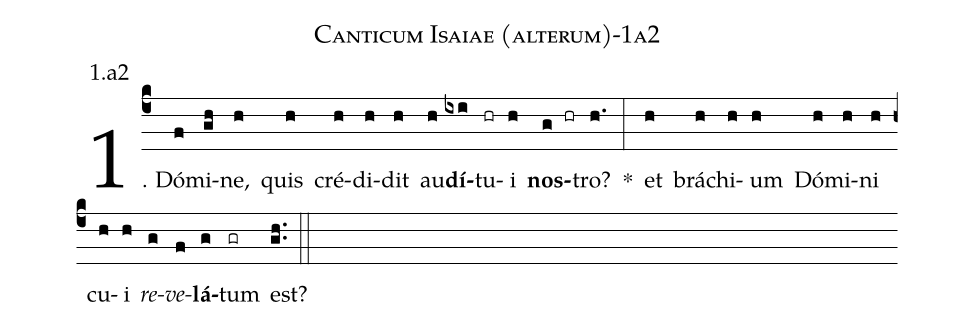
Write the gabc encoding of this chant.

name: Canticum Isaiae (alterum)-1a2;
annotation: 1.a2;
%%
(c4)1. Dó(f)mi(gh)ne,(h) quis(h) cré(h)di(h)dit(h) au(h)<b>dí</b>(ixi)tu(hr)i(h) <b>nos</b>(g hr)tro?(h.) *(:) et(h) brá(h)chi(h)um(h) Dó(h)mi(h)ni(h) cu(h)i(h) <i>re</i>(g)<i>ve</i>(f)<b>lá</b>(g)tum(gr) est?(gh..) (::)
